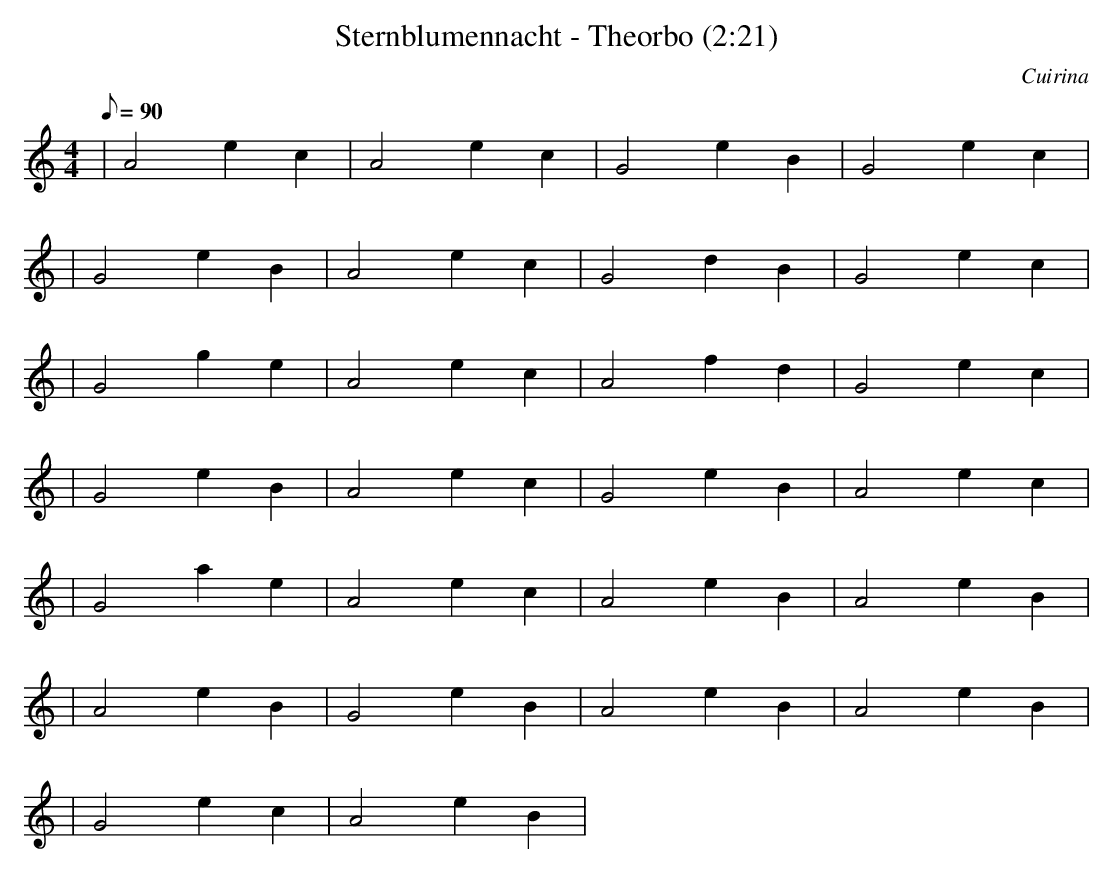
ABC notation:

X:1
T:Sternblumennacht - Theorbo (2:21)
C: Cuirina
M:4/4
L:1/8
Q:90
K:C
| A4 e2 c2 | A4 e2 c2 | G4 e2 B2 | G4 e2 c2 |
| G4 e2 B2 | A4 e2 c2 | G4 d2 B2 | G4 e2 c2 |
| G4 g2 e2 | A4 e2 c2 | A4 f2 d2 | G4 e2 c2 |
| G4 e2 B2 | A4 e2 c2 | G4 e2 B2 | A4 e2 c2 |
| G4 a2 e2 | A4 e2 c2 | A4 e2 B2 | A4 e2 B2 |
| A4 e2 B2 | G4 e2 B2 | A4 e2 B2 | A4 e2 B2 |
| G4 e2 c2 | A4 e2 B2 |


| A4 e2 c2 | A4 e2 c2 | G4 e2 B2 | G4 e2 c2 |
| G4 e2 B2 | A4 e2 c2 | G4 d2 B2 | G4 e2 c2 |
| G4 g2 e2 | A4 e2 c2 | A4 f2 d2 | G4 e2 c2 |
| G4 e2 B2 | A4 e2 c2 | G4 e2 B2 | A4 e2 c2 |
| G4 a2 e2 | A4 e2 c2 | A4 e2 B2 | A4 e2 B2 |
| A4 e2 B2 | G4 e2 B2 | A4 e2 B2 | A4 e2 B2 |
| G4 e2 c2 | A4 e2 B2 | A4 A E C A,
